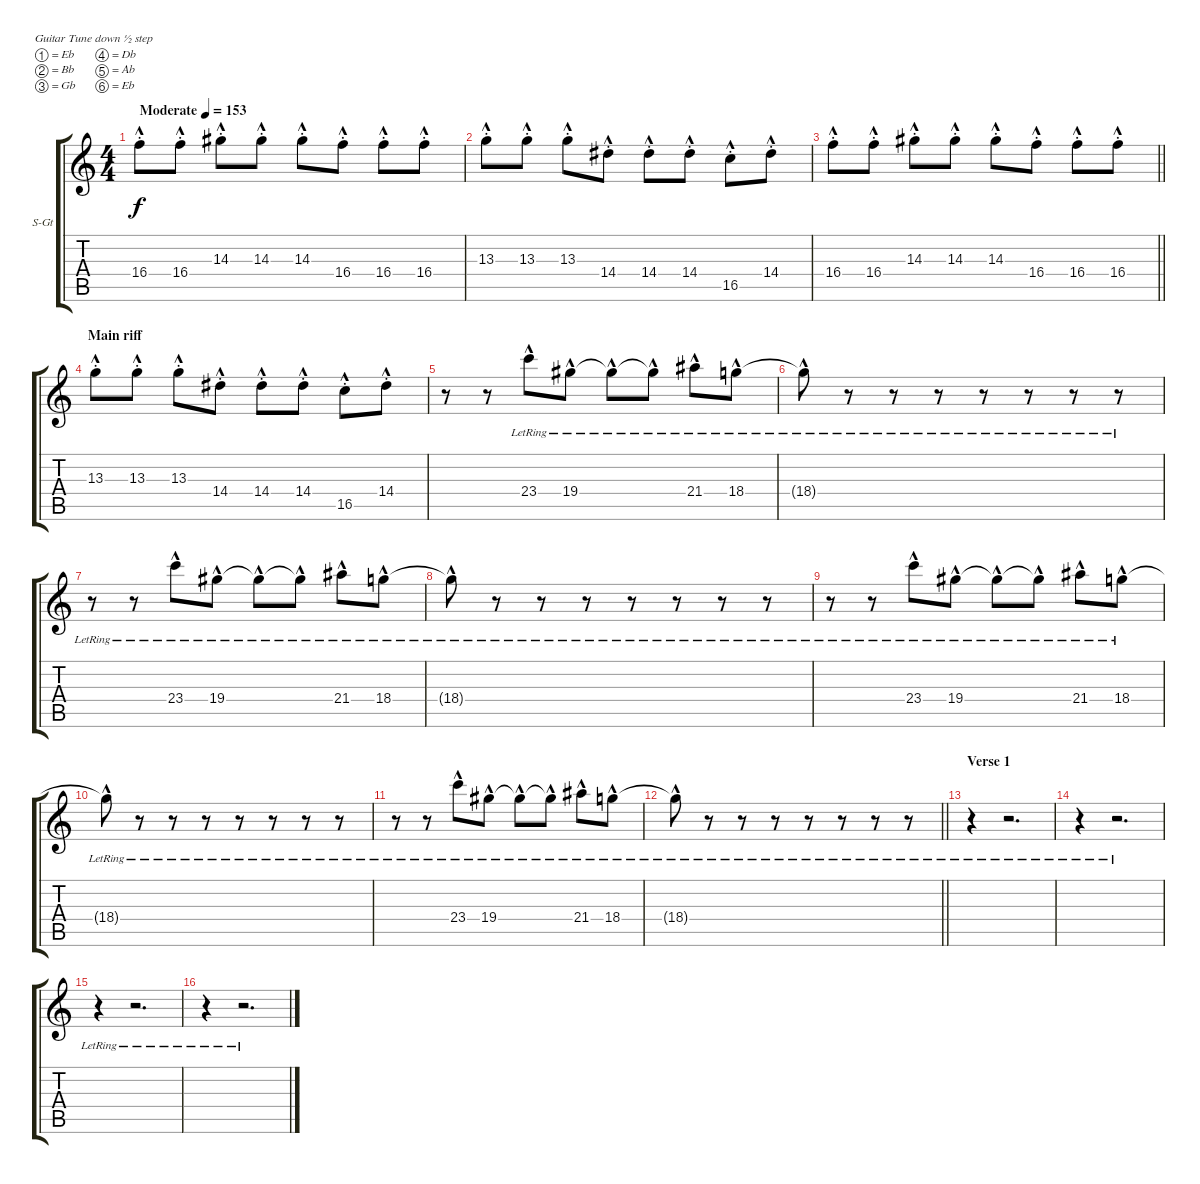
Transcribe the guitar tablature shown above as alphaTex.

\bracketExtendMode groupsimilarinstruments
\firstSystemTrackNameOrientation horizontal
\otherSystemsTrackNameOrientation horizontal
\track ("Keyboard" "S-Gt") {solo instrument vibraphone}
\staff {score tabs}
\tuning (Eb4 Bb3 Gb3 Db3 Ab2 Eb2)
\displaytranspose 12
\ts (4 4)
\beaming (8 2 2 2 2)
\tempo (153 "Moderate")
\clef g2
\ks c
16.4{hac st}.8{dy f instrument vibraphone} 16.4{hac st}.8 14.3{hac st}.8 14.3{hac st}.8 14.3{hac st}.8 16.4{hac st}.8 16.4{hac st}.8 16.4{hac st}.8 |
13.3{hac st}.8 13.3{hac st}.8 13.3{hac st}.8 14.4{hac st}.8 14.4{hac st}.8 14.4{hac st}.8 16.5{hac st}.8 14.4{hac st}.8 |
\barLineRight lightlight
16.4{hac st}.8 16.4{hac st}.8 14.3{hac st}.8 14.3{hac st}.8 14.3{hac st}.8 16.4{hac st}.8 16.4{hac st}.8 16.4{hac st}.8 |
\section ("" "Main riff")
13.3{hac st}.8 13.3{hac st}.8 13.3{hac st}.8 14.4{hac st}.8 14.4{hac st}.8 14.4{hac st}.8 16.5{hac st}.8 14.4{hac st}.8 |
r.8 r.8 23.4{hac lr}.8 19.4{hac lr}.8 19.4{hac lr t}.8 19.4{hac lr t}.8 21.4{hac lr}.8 18.4{hac lr}.8 |
18.4{hac lr t}.8 r.8 r.8 r.8 r.8 r.8 r.8 r.8 |
r.8 r.8 23.4{hac lr}.8 19.4{hac lr}.8 19.4{hac lr t}.8 19.4{hac lr t}.8 21.4{hac lr}.8 18.4{hac lr}.8 |
18.4{hac lr t}.8 r.8 r.8 r.8 r.8 r.8 r.8 r.8 |
r.8 r.8 23.4{hac lr}.8 19.4{hac lr}.8 19.4{hac lr t}.8 19.4{hac lr t}.8 21.4{hac lr}.8 18.4{hac lr}.8 |
18.4{hac lr t}.8 r.8 r.8 r.8 r.8 r.8 r.8 r.8 |
r.8 r.8 23.4{hac lr}.8 19.4{hac lr}.8 19.4{hac lr t}.8 19.4{hac lr t}.8 21.4{hac lr}.8 18.4{hac lr}.8 |
\barLineRight lightlight
18.4{hac lr t}.8 r.8 r.8 r.8 r.8 r.8 r.8 r.8 |
\section ("" "Verse 1")
r.4 r.2{d} |
r.4 r.2{d} |
r.4 r.2{d} |
r.4 r.2{d}
